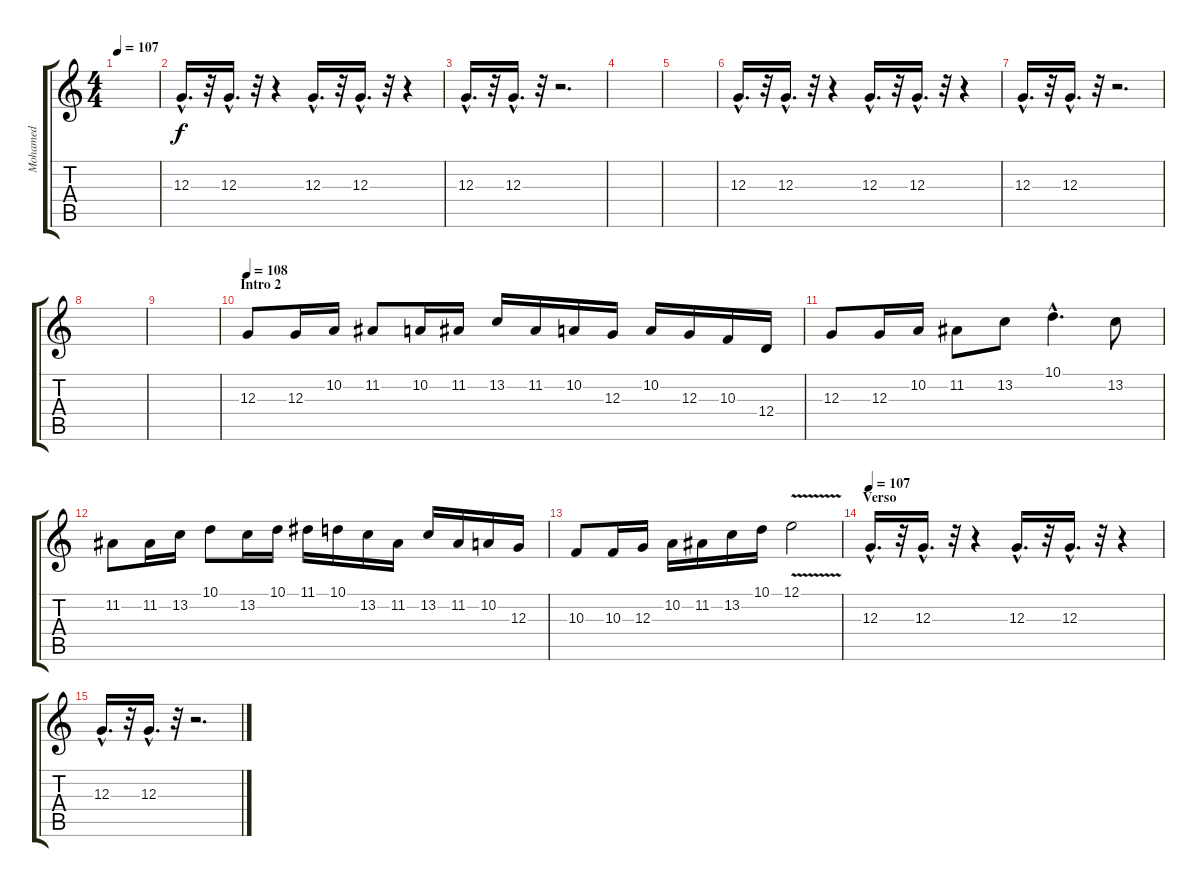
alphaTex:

\track ("Mohamed" "Mohamed") {instrument violin}
\staff {score tabs}
\tuning (E4 B3 G3 D3 A2 E2) {hide}
\ts (4 4)
\tempo 107
\clef g2
\ks c
|
12.3{hac}.16{d} r.32 12.3{hac}.16{d} r.32 r.4 12.3{hac}.16{d} r.32 12.3{hac}.16{d} r.32 r.4 |
12.3{hac}.16{d} r.32 12.3{hac}.16{d} r.32 r.2{d} |
|
|
12.3{hac}.16{d} r.32 12.3{hac}.16{d} r.32 r.4 12.3{hac}.16{d} r.32 12.3{hac}.16{d} r.32 r.4 |
12.3{hac}.16{d} r.32 12.3{hac}.16{d} r.32 r.2{d} |
|
|
\section ("" "Intro 2")
\tempo 108
12.3.8{volume 15} 12.3.16 10.2.16 11.2.8 10.2.16 11.2.16 13.2.16 11.2.16 10.2.16 12.3.16 10.2.16 12.3.16 10.3.16 12.4.16 |
12.3.8 12.3.16 10.2.16 11.2.8 13.2.8 10.1{hac}.4{d} 13.2.8 |
11.2.8 11.2.16 13.2.16 10.1.8 13.2.16 10.1.16 11.1.16 10.1.16 13.2.16 11.2.16 13.2.16 11.2.16 10.2.16 12.3.16 |
10.3.8 10.3.16 12.3.16 10.2.16 11.2.16 13.2.16 10.1.16 12.1{v}.2 |
\section ("" "Verso")
\tempo 107
12.3{hac}.16{d volume 12} r.32 12.3{hac}.16{d} r.32 r.4 12.3{hac}.16{d} r.32 12.3{hac}.16{d} r.32 r.4 |
12.3{hac}.16{d} r.32 12.3{hac}.16{d} r.32 r.2{d}
